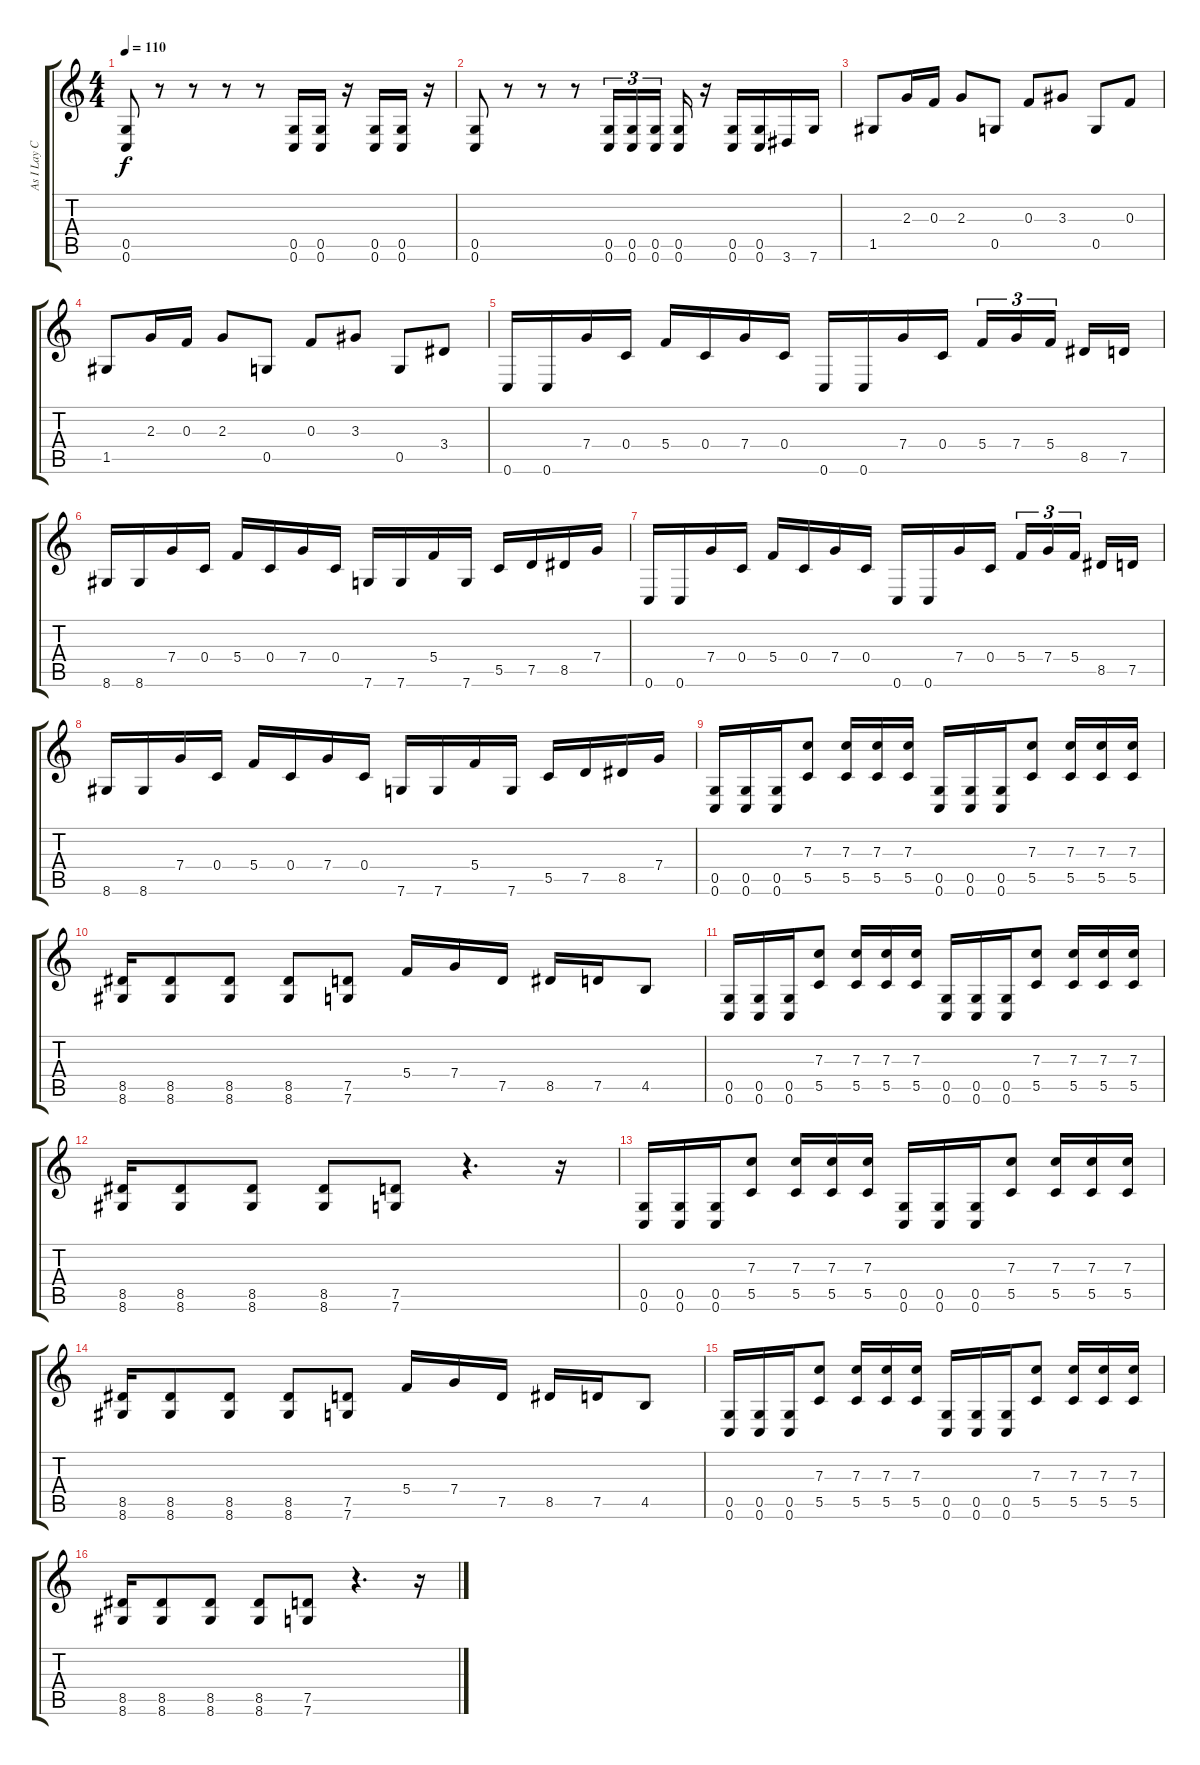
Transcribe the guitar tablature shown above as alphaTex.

\track ("As I Lay Curtis" "As I Lay C") {instrument overdrivenguitar}
\staff {score tabs}
\tuning (D4 A3 F3 C3 G2 C2) {hide}
\ts (4 4)
\tempo 110
\clef g2
\ks c
(0.5 0.6).8{dy f} r.8 r.8 r.8 r.8 (0.5 0.6).16 (0.5 0.6).16 r.16 (0.5 0.6).16 (0.5 0.6).16 r.16 |
(0.5 0.6).8 r.8 r.8 r.8 (0.5 0.6).16{tu (3 2)} (0.5 0.6).16{tu (3 2)} (0.5 0.6).16{tu (3 2) beam splitsecondary} (0.5 0.6).16 r.16 (0.5 0.6).16 (0.5 0.6).16 3.6.16 7.6.16 |
1.5.8 2.3.16 0.3.16 2.3.8 0.5.8 0.3.8 3.3.8 0.5.8 0.3.8 |
1.5.8 2.3.16 0.3.16 2.3.8 0.5.8 0.3.8 3.3.8 0.5.8 3.4.8 |
0.6.16 0.6.16 7.4.16 0.4.16 5.4.16 0.4.16 7.4.16 0.4.16 0.6.16 0.6.16 7.4.16 0.4.16 5.4.16{tu (3 2)} 7.4.16{tu (3 2)} 5.4.16{tu (3 2) beam splitsecondary} 8.5.16 7.5.16 |
8.6.16 8.6.16 7.4.16 0.4.16 5.4.16 0.4.16 7.4.16 0.4.16 7.6.16 7.6.16 5.4.16 7.6.16 5.5.16 7.5.16 8.5.16 7.4.16 |
0.6.16 0.6.16 7.4.16 0.4.16 5.4.16 0.4.16 7.4.16 0.4.16 0.6.16 0.6.16 7.4.16 0.4.16 5.4.16{tu (3 2)} 7.4.16{tu (3 2)} 5.4.16{tu (3 2) beam splitsecondary} 8.5.16 7.5.16 |
8.6.16 8.6.16 7.4.16 0.4.16 5.4.16 0.4.16 7.4.16 0.4.16 7.6.16 7.6.16 5.4.16 7.6.16 5.5.16 7.5.16 8.5.16 7.4.16 |
(0.5 0.6).16 (0.5 0.6).16 (0.5 0.6).16 (7.3 5.5).8 (7.3 5.5).16 (7.3 5.5).16 (7.3 5.5).16 (0.5 0.6).16 (0.5 0.6).16 (0.5 0.6).16 (7.3 5.5).8 (7.3 5.5).16 (7.3 5.5).16 (7.3 5.5).16 |
(8.5 8.6).16 (8.5 8.6).8 (8.5 8.6).8 (8.5 8.6).8 (7.5 7.6).8 5.4.16 7.4.16 7.5.16 8.5.16 7.5.16 4.5.8 |
(0.5 0.6).16 (0.5 0.6).16 (0.5 0.6).16 (7.3 5.5).8 (7.3 5.5).16 (7.3 5.5).16 (7.3 5.5).16 (0.5 0.6).16 (0.5 0.6).16 (0.5 0.6).16 (7.3 5.5).8 (7.3 5.5).16 (7.3 5.5).16 (7.3 5.5).16 |
(8.5 8.6).16 (8.5 8.6).8 (8.5 8.6).8 (8.5 8.6).8 (7.5 7.6).8 r.4{d} r.16 |
(0.5 0.6).16 (0.5 0.6).16 (0.5 0.6).16 (7.3 5.5).8 (7.3 5.5).16 (7.3 5.5).16 (7.3 5.5).16 (0.5 0.6).16 (0.5 0.6).16 (0.5 0.6).16 (7.3 5.5).8 (7.3 5.5).16 (7.3 5.5).16 (7.3 5.5).16 |
(8.5 8.6).16 (8.5 8.6).8 (8.5 8.6).8 (8.5 8.6).8 (7.5 7.6).8 5.4.16 7.4.16 7.5.16 8.5.16 7.5.16 4.5.8 |
(0.5 0.6).16 (0.5 0.6).16 (0.5 0.6).16 (7.3 5.5).8 (7.3 5.5).16 (7.3 5.5).16 (7.3 5.5).16 (0.5 0.6).16 (0.5 0.6).16 (0.5 0.6).16 (7.3 5.5).8 (7.3 5.5).16 (7.3 5.5).16 (7.3 5.5).16 |
(8.5 8.6).16 (8.5 8.6).8 (8.5 8.6).8 (8.5 8.6).8 (7.5 7.6).8 r.4{d} r.16
